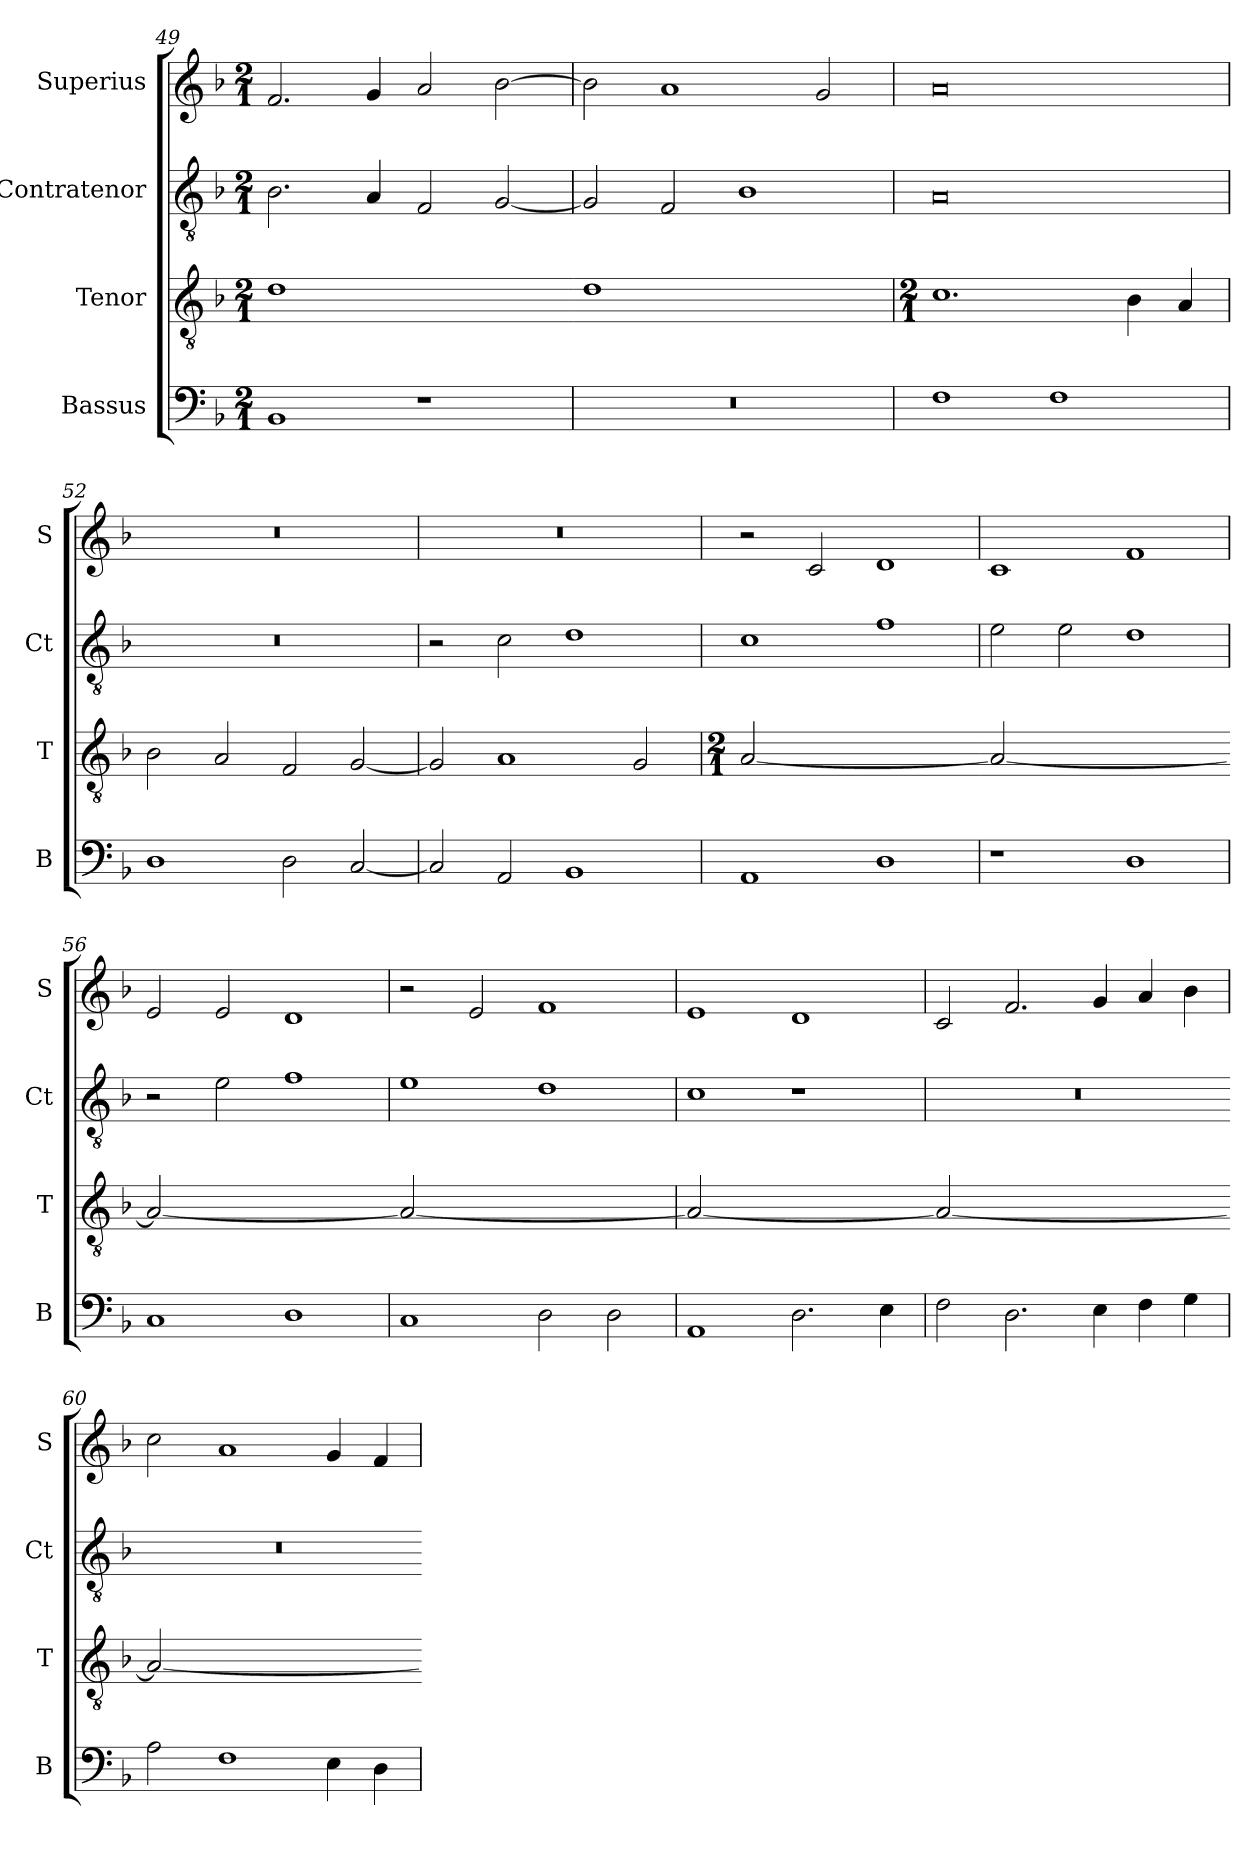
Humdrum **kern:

**kern	**kern	**kern	**kern
*part4	*part3	*part2	*part1
*staff4	*staff3	*staff2	*staff1
*I"Bassus	*I"Tenor	*I"Contratenor	*I"Superius
*I'B	*I'T	*I'Ct	*I'S
*clefF4	*clefGv2	*clefGv2	*clefG2
*k[b-]	*k[b-]	*k[b-]	*k[b-]
*d:	*d:	*d:	*d:
*M2/1	*M2/1	*M2/1	*M2/1
=49	=49	=49	=49
!	!LO:N:vis=1	!	!
1BB-	0d	2.B-	2.f
.	.	4A	4g
1r	.	2F	2a
.	.	[2G	[2b-
=50	=50-	=50	=50
!	!LO:N:vis=1	!	!
0r	0d	2G]	2b-]
.	.	2F	1a
.	.	1B-	.
.	.	.	2g
=51	=51	=51	=51
*	*M2/1	*	*
1F	1.c	0A	0a
1F	.	.	.
.	4B-	.	.
.	4A	.	.
=52	=52	=52	=52
1D	2B-	0r	0r
.	2A	.	.
2D	2F	.	.
[2C	[2G	.	.
=53	=53	=53	=53
2C]	2G]	2r	0r
2AA	1A	2c	.
1BB-	.	1d	.
.	2G	.	.
=54	=54	=54	=54
*	*M2/1	*	*
!	!LO:N:vis=2	!	!
1AA	[0A	1c	2r
.	.	.	2c
1D	.	1f	1d
=55	=55-	=55	=55
!	!LO:N:vis=2	!	!
1r	0A_	2e	1c
.	.	2e	.
1D	.	1d	1f
=56	=56-	=56	=56
!	!LO:N:vis=2	!	!
1C	0A_	2r	2e
.	.	2e	2e
1D	.	1f	1d
=57	=57-	=57	=57
!	!LO:N:vis=2	!	!
1C	0A_	1e	2r
.	.	.	2e
2D	.	1d	1f
2D	.	.	.
=58	=58	=58	=58
!	!LO:N:vis=2	!	!
1AA	0A_	1c	1e
2.D	.	1r	1d
4E	.	.	.
=59	=59-	=59	=59
!	!LO:N:vis=2	!	!
2F	0A_	0r	2c
2.D	.	.	2.f
4E	.	.	4g
4F	.	.	4a
4G	.	.	4b-
=60	=60-	=60	=60
!	!LO:N:vis=2	!	!
2A	0A_	0r	2cc
1F	.	.	1a
4E	.	.	4g
4D	.	.	4f
=	=-	=	=
*-	*-	*-	*-
